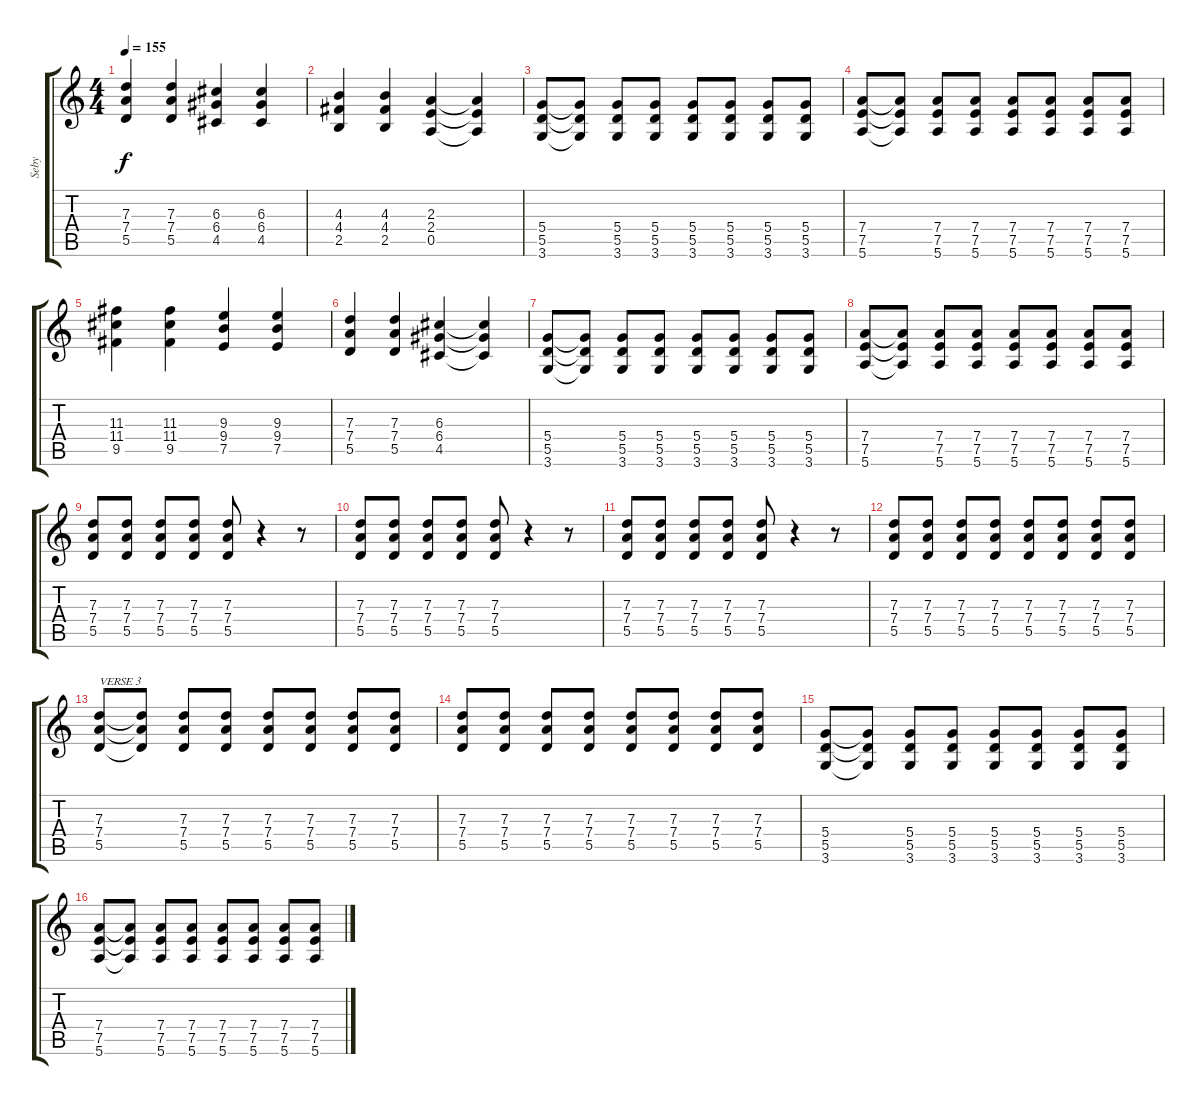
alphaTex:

\track ("Seby" "Seby") {instrument distortionguitar}
\staff {score tabs}
\tuning (E4 B3 G3 D3 A2 E2) {hide}
\ts (4 4)
\tempo 155
\clef g2
\ks c
(7.3 7.4 5.5).4{dy f} (7.3 7.4 5.5).4 (6.3 6.4 4.5).4 (6.3 6.4 4.5).4 |
(4.3 4.4 2.5).4 (4.3 4.4 2.5).4 (2.3 2.4 0.5).4 (2.3{t} 2.4{t} 0.5{t}).4 |
(5.4 5.5 3.6).8 (5.4{t} 5.5{t} 3.6{t}).8 (5.4 5.5 3.6).8 (5.4 5.5 3.6).8 (5.4 5.5 3.6).8 (5.4 5.5 3.6).8 (5.4 5.5 3.6).8 (5.4 5.5 3.6).8 |
(7.4 7.5 5.6).8 (7.4{t} 7.5{t} 5.6{t}).8 (7.4 7.5 5.6).8 (7.4 7.5 5.6).8 (7.4 7.5 5.6).8 (7.4 7.5 5.6).8 (7.4 7.5 5.6).8 (7.4 7.5 5.6).8 |
(11.3 11.4 9.5).4 (11.3 11.4 9.5).4 (9.3 9.4 7.5).4 (9.3 9.4 7.5).4 |
(7.3 7.4 5.5).4 (7.3 7.4 5.5).4 (6.3 6.4 4.5).4 (6.3{t} 6.4{t} 4.5{t}).4 |
(5.4 5.5 3.6).8 (5.4{t} 5.5{t} 3.6{t}).8 (5.4 5.5 3.6).8 (5.4 5.5 3.6).8 (5.4 5.5 3.6).8 (5.4 5.5 3.6).8 (5.4 5.5 3.6).8 (5.4 5.5 3.6).8 |
(7.4 7.5 5.6).8 (7.4{t} 7.5{t} 5.6{t}).8 (7.4 7.5 5.6).8 (7.4 7.5 5.6).8 (7.4 7.5 5.6).8 (7.4 7.5 5.6).8 (7.4 7.5 5.6).8 (7.4 7.5 5.6).8 |
(7.3 7.4 5.5).8 (7.3 7.4 5.5).8 (7.3 7.4 5.5).8 (7.3 7.4 5.5).8 (7.3 7.4 5.5).8 r.4 r.8 |
(7.3 7.4 5.5).8 (7.3 7.4 5.5).8 (7.3 7.4 5.5).8 (7.3 7.4 5.5).8 (7.3 7.4 5.5).8 r.4 r.8 |
(7.3 7.4 5.5).8 (7.3 7.4 5.5).8 (7.3 7.4 5.5).8 (7.3 7.4 5.5).8 (7.3 7.4 5.5).8 r.4 r.8 |
(7.3 7.4 5.5).8 (7.3 7.4 5.5).8 (7.3 7.4 5.5).8 (7.3 7.4 5.5).8 (7.3 7.4 5.5).8 (7.3 7.4 5.5).8 (7.3 7.4 5.5).8 (7.3 7.4 5.5).8 |
(7.3 7.4 5.5).8{txt "VERSE 3"} (7.3{t} 7.4{t} 5.5{t}).8 (7.3 7.4 5.5).8 (7.3 7.4 5.5).8 (7.3 7.4 5.5).8 (7.3 7.4 5.5).8 (7.3 7.4 5.5).8 (7.3 7.4 5.5).8 |
(7.3 7.4 5.5).8 (7.3 7.4 5.5).8 (7.3 7.4 5.5).8 (7.3 7.4 5.5).8 (7.3 7.4 5.5).8 (7.3 7.4 5.5).8 (7.3 7.4 5.5).8 (7.3 7.4 5.5).8 |
(5.4 5.5 3.6).8 (5.4{t} 5.5{t} 3.6{t}).8 (5.4 5.5 3.6).8 (5.4 5.5 3.6).8 (5.4 5.5 3.6).8 (5.4 5.5 3.6).8 (5.4 5.5 3.6).8 (5.4 5.5 3.6).8 |
(7.4 7.5 5.6).8 (7.4{t} 7.5{t} 5.6{t}).8 (7.4 7.5 5.6).8 (7.4 7.5 5.6).8 (7.4 7.5 5.6).8 (7.4 7.5 5.6).8 (7.4 7.5 5.6).8 (7.4 7.5 5.6).8
